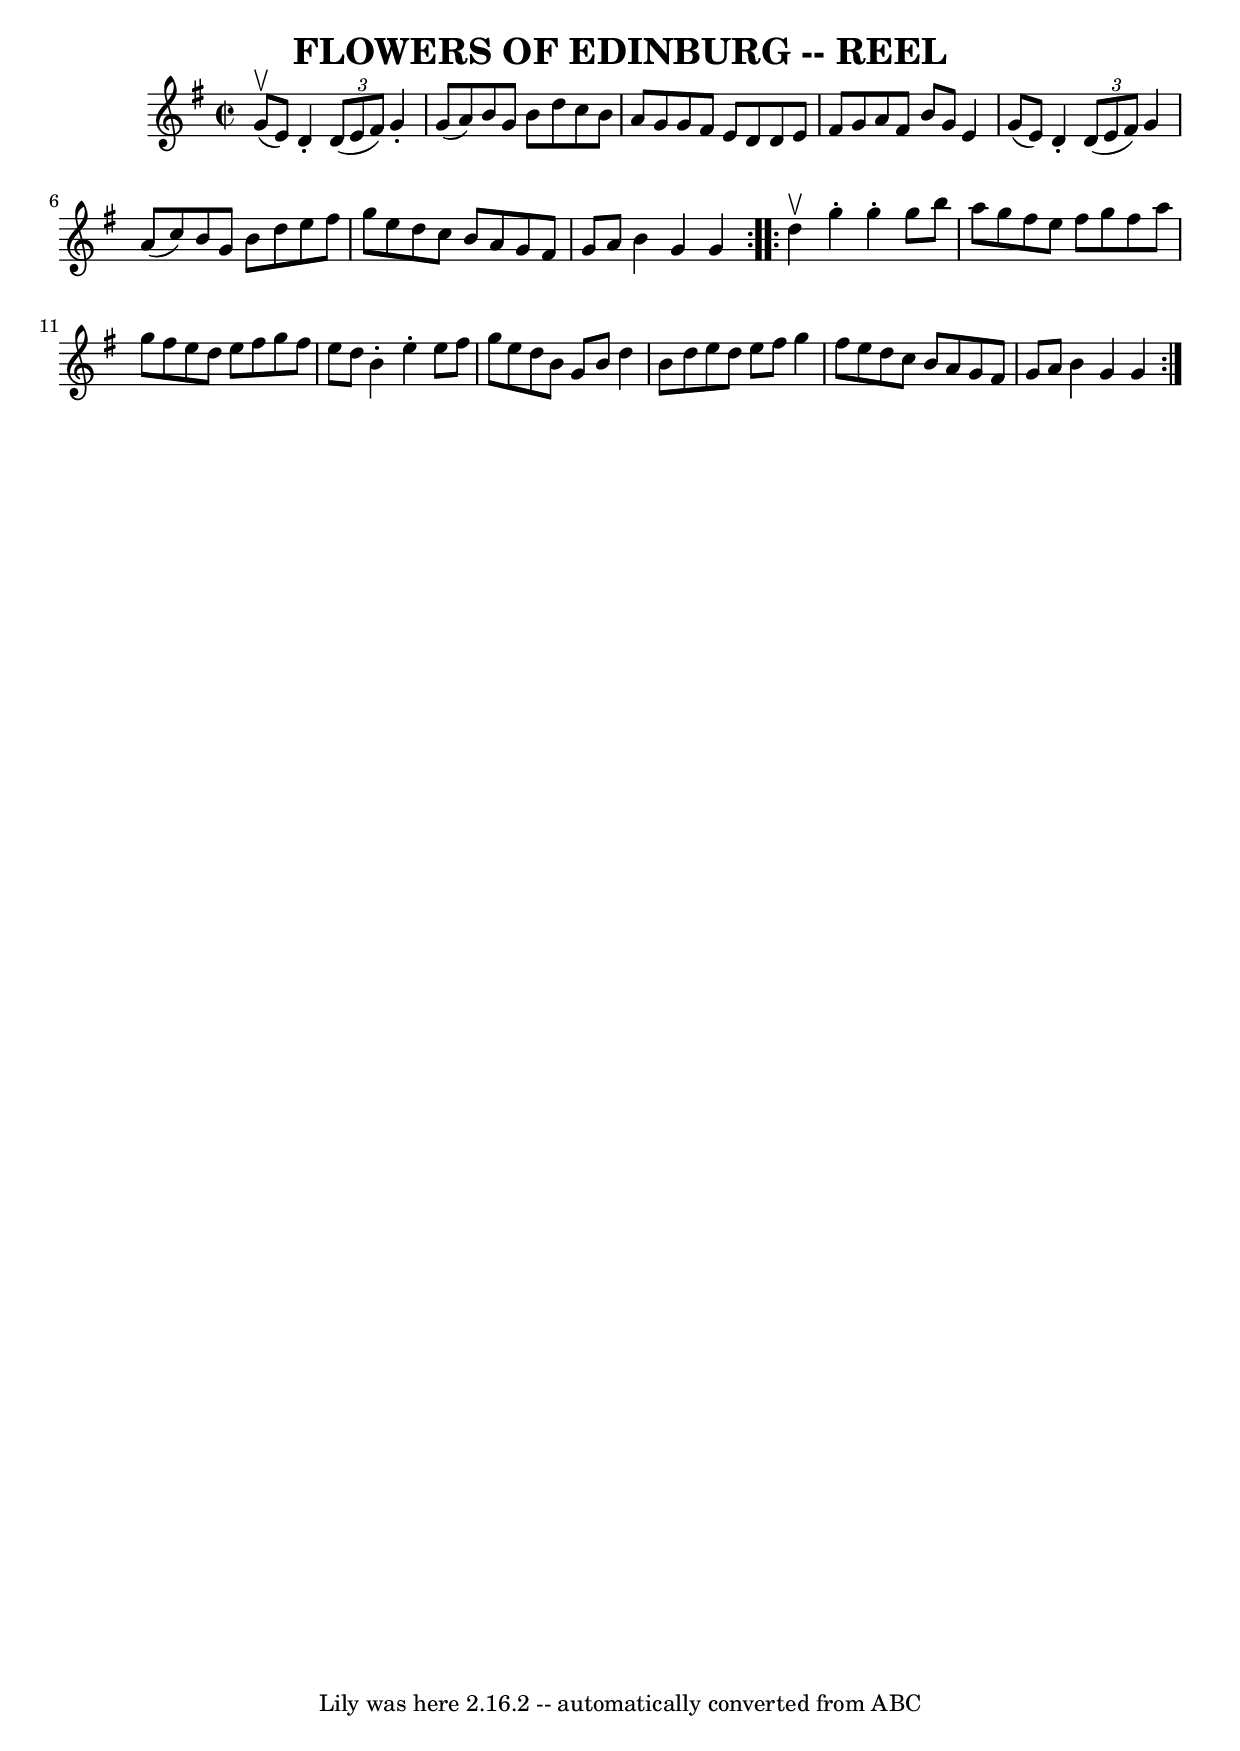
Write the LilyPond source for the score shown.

\version "2.16.2"
\include "Mammoth.ily"
\header {
  %% book = "Ryan's Mammoth Collection of Fiddle Tunes"
  crossRefNumber = "1"
  footnotes = ""
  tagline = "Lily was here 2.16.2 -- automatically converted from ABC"
  title = "FLOWERS OF EDINBURG -- REEL"

}
voicedefault =  {



  \repeat volta 2 {

    \override Staff.TimeSignature #'style = #'C
    \time 2/2 
    \key g \major     g'8 (^\upbow e'8)  |
    d'4-.   
    \times 2/3 { d'8 (e'8 fis'8)  	       } g'4-. g'8 (a'8)    |
         b'8 g'8 b'8 d''8 c''8 b'8 a'8 g'8     |
    g'8         fis'8 e'8 d'8 d'8 e'8 fis'8 g'8     |
    a'8 fis'8         b'8 g'8 e'4 g'8 (e'8)    |
    d'4-.   \times 2/3 { d'8 
			  (e'8 fis'8)  			} g'4 a'8 (c''8)    |
    b'8 g'8 b'8      d''8 e''8 fis''8 g''8 e''8     |
    d''8 c''8 b'8         a'8 g'8 fis'8 g'8 a'8     |
    b'4 g'4 g'4    
  }     

  \repeat volta 2 {     d''4^\upbow    |
    g''4-. g''4-. g''8 b''8       a''8 g''8     |
    fis''8 e''8 fis''8 g''8 fis''8 a''8      g''8 fis''8     |
    e''8 d''8 e''8 fis''8 g''8         fis''8 e''8 d''8     |
    b'4-. e''4-. e''8 fis''8 g''8       e''8     |
    d''8 b'8 g'8 b'8 d''4 b'8 d''8     |
    e''8 d''8 e''8 fis''8 g''4 fis''8 e''8    |
         d''8 c''8 b'8 a'8 g'8 fis'8 g'8 a'8     |
    b'4    
    g'4 g'4    
  }   

}

\score{
  <<

    \context Staff="default"
    {
      \voicedefault 
      
    }

  >>
  \layout {
    
  }
  \midi {
  }

}
